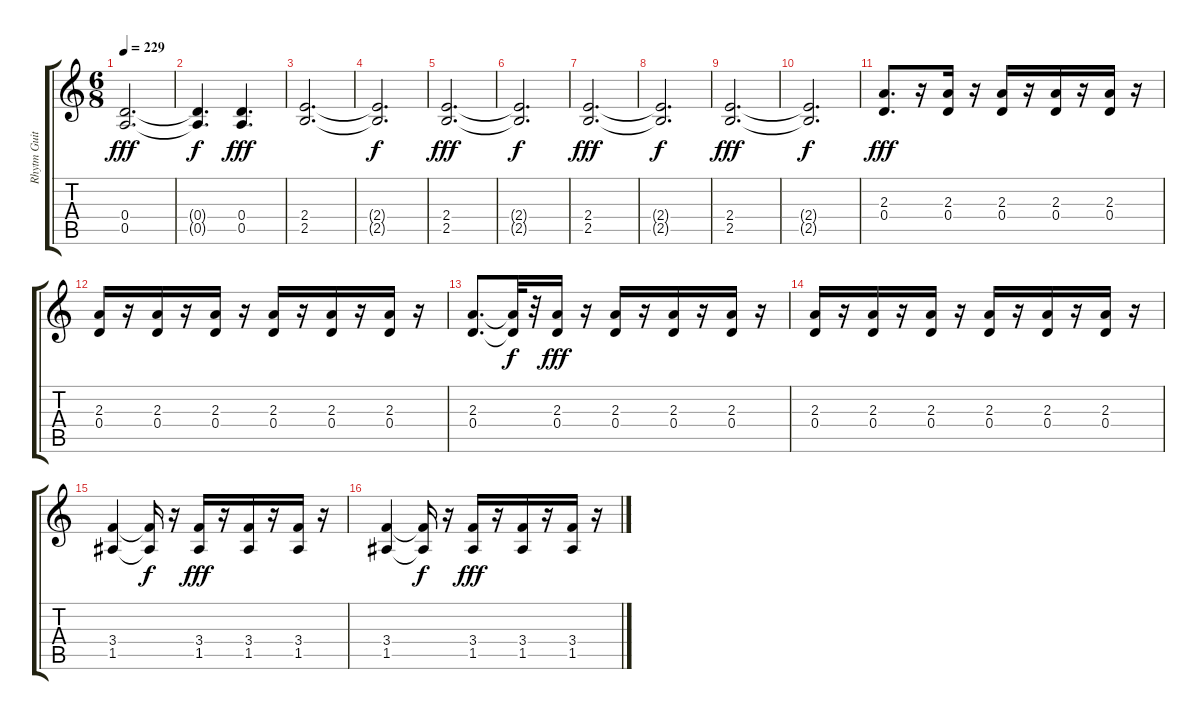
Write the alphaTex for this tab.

\track ("Rhytm Guitar1" "Rhytm Guit") {instrument overdrivenguitar}
\staff {score tabs}
\tuning (E4 B3 G3 D3 A2 E2) {hide}
\ts (6 8)
\tempo 229
\clef g2
\ks c
(0.4 0.5).2{d dy fff} |
(0.4{t} 0.5{t}).4{d dy f} (0.4 0.5).4{d dy fff} |
(2.4 2.5).2{d} |
(2.4{t} 2.5{t}).2{d dy f} |
(2.4 2.5).2{d dy fff} |
(2.4{t} 2.5{t}).2{d dy f} |
(2.4 2.5).2{d dy fff} |
(2.4{t} 2.5{t}).2{d dy f} |
(2.4 2.5).2{d dy fff} |
(2.4{t} 2.5{t}).2{d dy f} |
(2.3 0.4).8{d dy fff} r.16 (2.3 0.4).16 r.16 (2.3 0.4).16 r.16 (2.3 0.4).16 r.16 (2.3 0.4).16 r.16 |
(2.3 0.4).16 r.16 (2.3 0.4).16 r.16 (2.3 0.4).16 r.16 (2.3 0.4).16 r.16 (2.3 0.4).16 r.16 (2.3 0.4).16 r.16 |
(2.3 0.4).8{d} (2.3{t} 0.4{t}).32{dy f} r.32 (2.3 0.4).16{dy fff} r.16 (2.3 0.4).16 r.16 (2.3 0.4).16 r.16 (2.3 0.4).16 r.16 |
(2.3 0.4).16 r.16 (2.3 0.4).16 r.16 (2.3 0.4).16 r.16 (2.3 0.4).16 r.16 (2.3 0.4).16 r.16 (2.3 0.4).16 r.16 |
(3.4 1.5).4 (3.4{t} 1.5{t}).16{dy f} r.16 (3.4 1.5).16{dy fff} r.16 (3.4 1.5).16 r.16 (3.4 1.5).16 r.16 |
(3.4 1.5).4 (3.4{t} 1.5{t}).16{dy f} r.16 (3.4 1.5).16{dy fff} r.16 (3.4 1.5).16 r.16 (3.4 1.5).16 r.16
